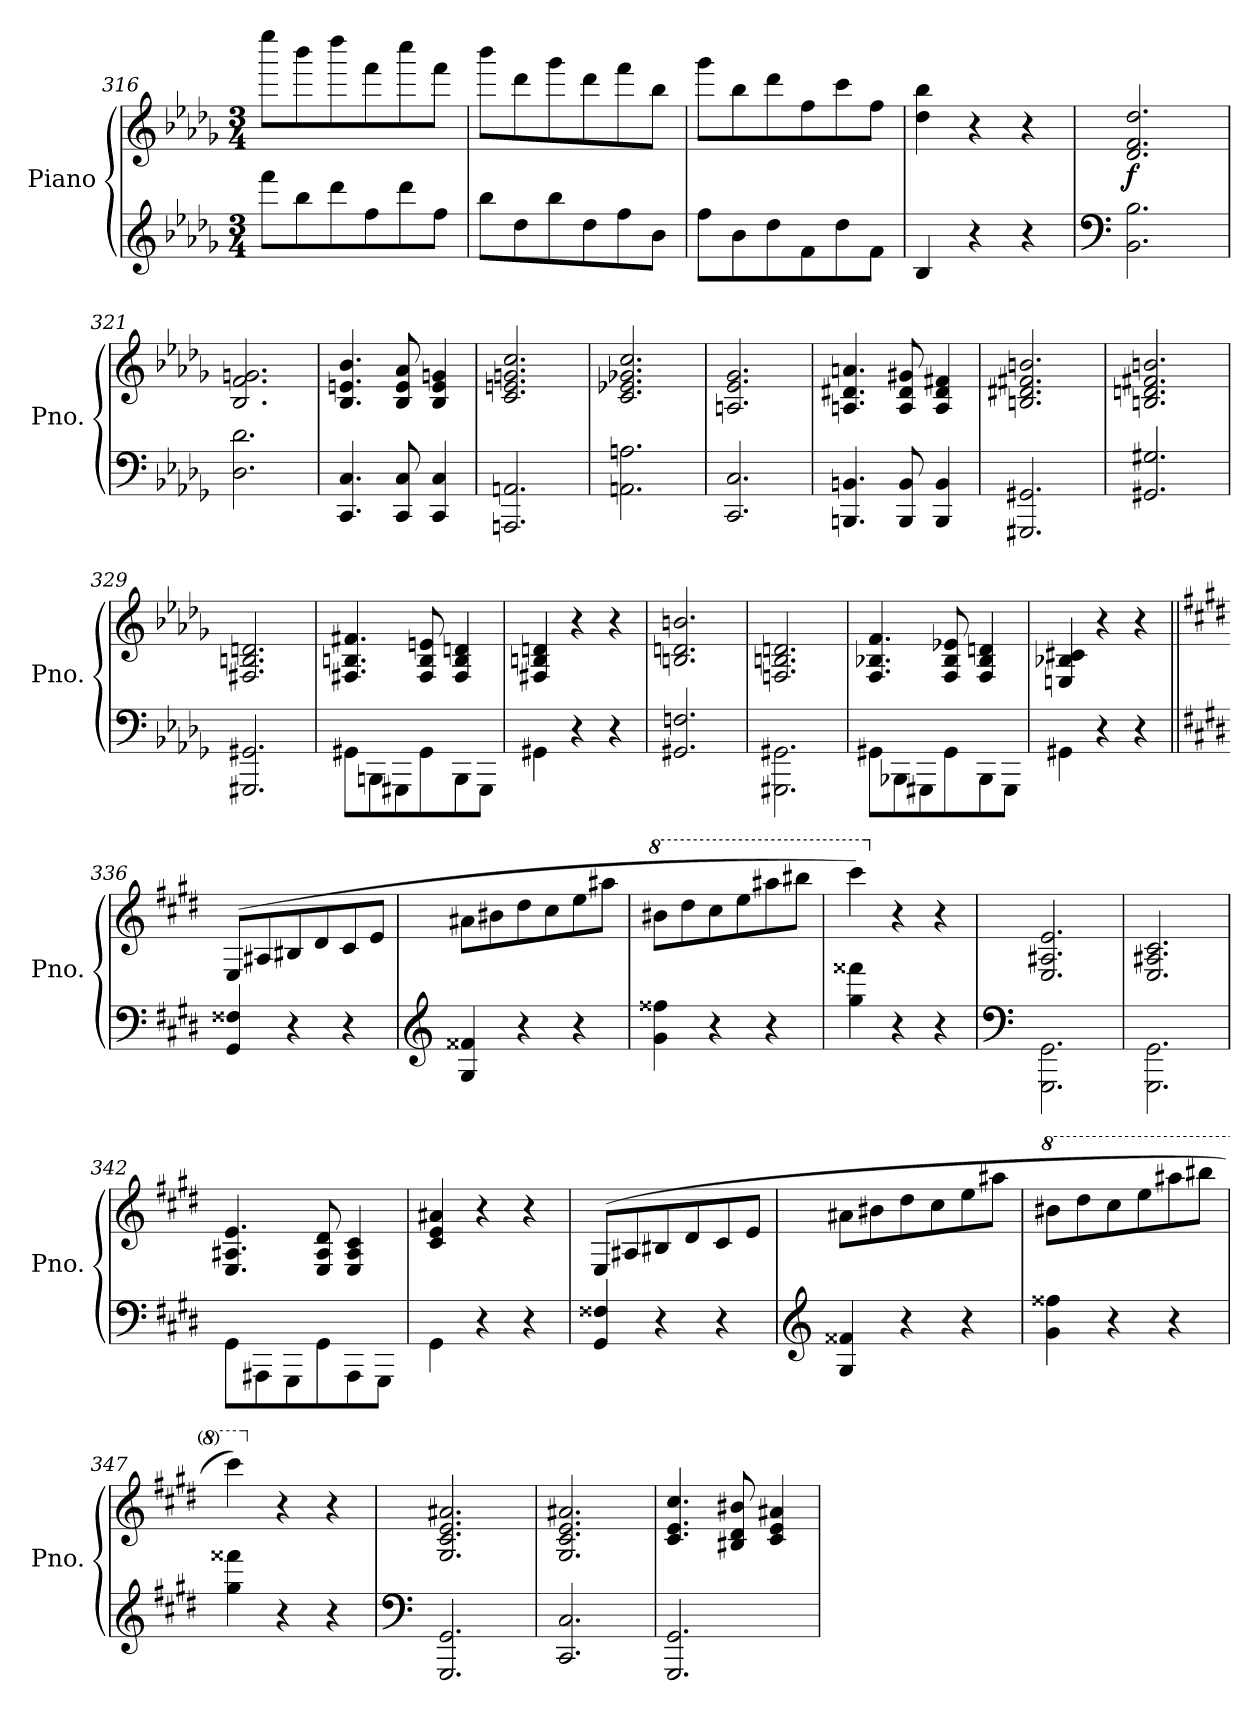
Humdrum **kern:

**kern	**kern	**dynam
*part1	*part1	*part1
*staff2	*staff1	*staff1/2
*I"Piano	*	*
*I'Pno.	*	*
*clefG2	*clefG2	*
*k[b-e-a-d-g-]	*k[b-e-a-d-g-]	*
*M3/4	*M3/4	*
=316	=316	=316
8fff\L	8eeee-\L	.
8bb-\	8bbb-\	.
8ddd-\	8dddd-\	.
8ff\	8fff\	.
8ddd-\	8cccc\	.
8ff\J	8fff\J	.
=317	=317	=317
8bb-\L	8bbb-\L	.
8dd-\	8ddd-\	.
8bb-\	8ggg-\	.
8dd-\	8ddd-\	.
8ff\	8fff\	.
8b-\J	8bb-\J	.
=318	=318	=318
8ff\L	8ggg-\L	.
8b-\	8bb-\	.
8dd-\	8ddd-\	.
8f\	8ff\	.
8dd-\	8ccc\	.
8f\J	8ff\J	.
=319	=319	=319
4B-/	4dd-\ 4bb-\	.
4r	4r	.
4r	4r	.
=320	=320	=320
*clefF4	*	*
!	!	!LO:DY:b
2.BB-\ 2.B-\	2.d-/ 2.f/ 2.dd-/	f
=321	=321	=321
2.D-\ 2.d-\	2.B-/ 2.f/ 2.gn/	.
!!LO:LB:g=z
=322	=322	=322
4.CC/ 4.C/	4.B-/ 4.en/ 4.b-/	.
8CC/ 8C/	8B-/ 8e/ 8a-/	.
4CC/ 4C/	4B-/ 4e/ 4gn/	.
=323	=323	=323
2.AAAn/ 2.AAn/	2.c/ 2.en/ 2.gn/ 2.cc/	.
=324	=324	=324
2.AAn\ 2.An\	2.c/ 2.e-X/ 2.g-X/ 2.cc/	.
=325	=325	=325
2.CC/ 2.C/	2.An/ 2.e-/ 2.g-/	.
=326	=326	=326
4.BBBn/ 4.BBn/	4.An/ 4.d#X/ 4.an/	.
8BBB/ 8BB/	8A/ 8d#/ 8g#X/	.
4BBB/ 4BB/	4A/ 4d#/ 4f#X/	.
=327	=327	=327
2.GGG#X/ 2.GG#X/	2.Bn/ 2.d#X/ 2.f#X/ 2.bn/	.
=328	=328	=328
2.GG#X/ 2.G#X/	2.Bn/ 2.dn/ 2.f#X/ 2.bn/	.
=329	=329	=329
2.GGG#X/ 2.GG#X/	2.F#X/ 2.Bn/ 2.dn/	.
!!LO:LB:g=z
=330	=330	=330
8GG#X\L	4.F#X/ 4.Bn/ 4.f#X/	.
8BBBn\	.	.
8GGG#X\	.	.
8GG#\	8F#/ 8B/ 8en/	.
8BBB\	4F#/ 4B/ 4dn/	.
8GGG#\J	.	.
=331	=331	=331
4GG#X\	4F#X/ 4Bn/ 4dn/	.
4r	4r	.
4r	4r	.
=332	=332	=332
2.GG#X/ 2.Fn/	2.Bn/ 2.dn/ 2.bn/	.
=333	=333	=333
2.GGG#X\ 2.GG#X\	2.Fn/ 2.Bn/ 2.dn/	.
=334	=334	=334
8GG#X\L	4.F/ 4.B-X/ 4.f/	.
8BBB-X\	.	.
8GGG#X\	.	.
8GG#\	8F/ 8B-/ 8e-X/	.
8BBB-\	4F/ 4B-/ 4dn/	.
8GGG#\J	.	.
=335	=335	=335
4GG#X\	4En/ 4B-X/ 4c#X/	.
4r	4r	.
4r	4r	.
!!LO:LB:g=z
=336||	=336||	=336||
*k[f#c#g#d#]	*k[f#c#g#d#]	*
4GG#/ 4F##X/	(8E/L	.
.	8A#X/	.
4r	8B#X/	.
.	8d#/	.
4r	8c#/	.
.	8e/J	.
=337	=337	=337
*clefG2	*	*
4G#/ 4f##X/	8a#X\L	.
.	8b#X\	.
4r	8dd#\	.
.	8cc#\	.
4r	8ee\	.
.	8aa#X\J	.
=338	=338	=338
*	*8va	*
4g#\ 4ff##X\	8bb#X\L	.
.	8ddd#\	.
4r	8ccc#\	.
.	8eee\	.
4r	8aaa#X\	.
.	8bbb#X\J	.
=339	=339	=339
4gg#\ 4fff##X\	4cccc#\)	.
*	*X8va	*
4r	4r	.
4r	4r	.
=340	=340	=340
*clefF4	*	*
2.GGG#\ 2.GG#\	2.E/ 2.A#X/ 2.e/	.
=341	=341	=341
2.GGG#\ 2.GG#\	2.E/ 2.A#X/ 2.c#/	.
!!LO:LB:g=z
=342	=342	=342
8GG#\L	4.E/ 4.A#X/ 4.e/	.
8AAA#X\	.	.
8GGG#\	.	.
8GG#\	8E/ 8A#/ 8d#/	.
8AAA#\	4E/ 4A#/ 4c#/	.
8GGG#\J	.	.
=343	=343	=343
4GG#\	4c#/ 4e/ 4a#X/	.
4r	4r	.
4r	4r	.
=344	=344	=344
4GG#/ 4F##X/	(8E/L	.
.	8A#X/	.
4r	8B#X/	.
.	8d#/	.
4r	8c#/	.
.	8e/J	.
=345	=345	=345
*clefG2	*	*
4G#/ 4f##X/	8a#X\L	.
.	8b#X\	.
4r	8dd#\	.
.	8cc#\	.
4r	8ee\	.
.	8aa#X\J	.
=346	=346	=346
*	*8va	*
4g#\ 4ff##X\	8bb#X\L	.
.	8ddd#\	.
4r	8ccc#\	.
.	8eee\	.
4r	8aaa#X\	.
.	8bbb#X\J	.
=347	=347	=347
4gg#\ 4fff##X\	4cccc#\)	.
*	*X8va	*
4r	4r	.
4r	4r	.
!!LO:PB:g=z
=348	=348	=348
*clefF4	*	*
2.GGG#/ 2.GG#/	2.G#/ 2.c#/ 2.e/ 2.a#X/	.
=349	=349	=349
2.CC#/ 2.C#/	2.G#/ 2.c#/ 2.e/ 2.a#X/	.
=350	=350	=350
2.GGG#/ 2.GG#/	4.c#/ 4.e/ 4.cc#/	.
.	8B#X/ 8d#/ 8b#X/	.
.	4c#/ 4e/ 4a#X/	.
=	=	=
*-	*-	*-
